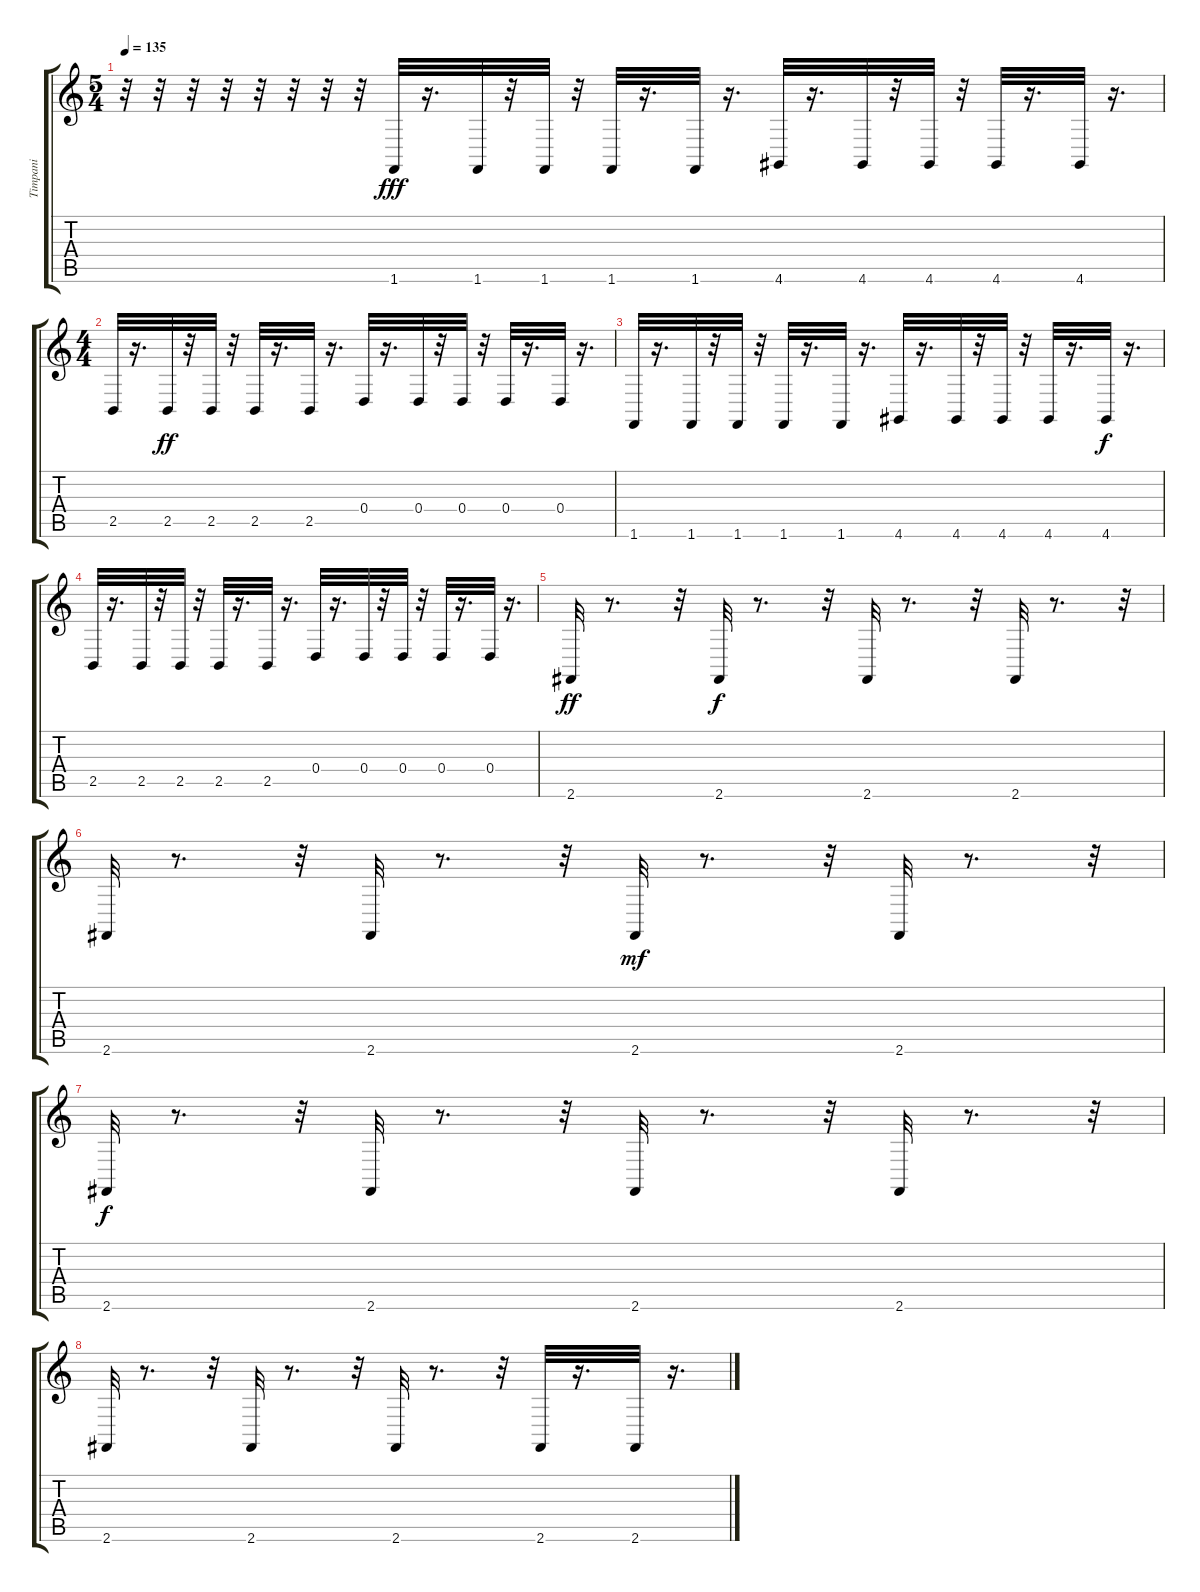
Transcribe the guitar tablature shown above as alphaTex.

\track ("Timpani" "Timpani") {instrument timpani}
\staff {score tabs}
\tuning (E4 B3 G3 D3 A2 E2) {hide}
\ts (5 4)
\tempo 135
\clef g2
\ks c
r.32{dy ff} r.32 r.32 r.32 r.32 r.32 r.32 r.32 1.6.32{dy fff} r.16{d} 1.6.32 r.32 1.6.32 r.32 1.6.32 r.16{d} 1.6.32 r.16{d} 4.6.32 r.16{d} 4.6.32 r.32 4.6.32 r.32 4.6.32 r.16{d} 4.6.32 r.16{d} |
\ts (4 4)
2.5.32 r.16{d} 2.5.32{dy ff} r.32 2.5.32 r.32 2.5.32 r.16{d} 2.5.32 r.16{d} 0.4.32 r.16{d} 0.4.32 r.32 0.4.32 r.32 0.4.32 r.16{d} 0.4.32 r.16{d} |
1.6.32 r.16{d} 1.6.32 r.32 1.6.32 r.32 1.6.32 r.16{d} 1.6.32 r.16{d} 4.6.32 r.16{d} 4.6.32 r.32 4.6.32 r.32 4.6.32 r.16{d} 4.6.32{dy f} r.16{d} |
2.5.32 r.16{d} 2.5.32 r.32 2.5.32 r.32 2.5.32 r.16{d} 2.5.32 r.16{d} 0.4.32 r.16{d} 0.4.32 r.32 0.4.32 r.32 0.4.32 r.16{d} 0.4.32 r.16{d} |
2.6.32{dy ff} r.8{d} r.32 2.6.32{dy f} r.8{d} r.32 2.6.32 r.8{d} r.32 2.6.32 r.8{d} r.32 |
2.6.32 r.8{d} r.32 2.6.32 r.8{d} r.32 2.6.32{dy mf} r.8{d} r.32 2.6.32 r.8{d} r.32 |
2.6.32{dy f} r.8{d} r.32 2.6.32 r.8{d} r.32 2.6.32 r.8{d} r.32 2.6.32 r.8{d} r.32 |
2.6.32 r.8{d} r.32 2.6.32 r.8{d} r.32 2.6.32 r.8{d} r.32 2.6.32 r.16{d} 2.6.32 r.16{d}
